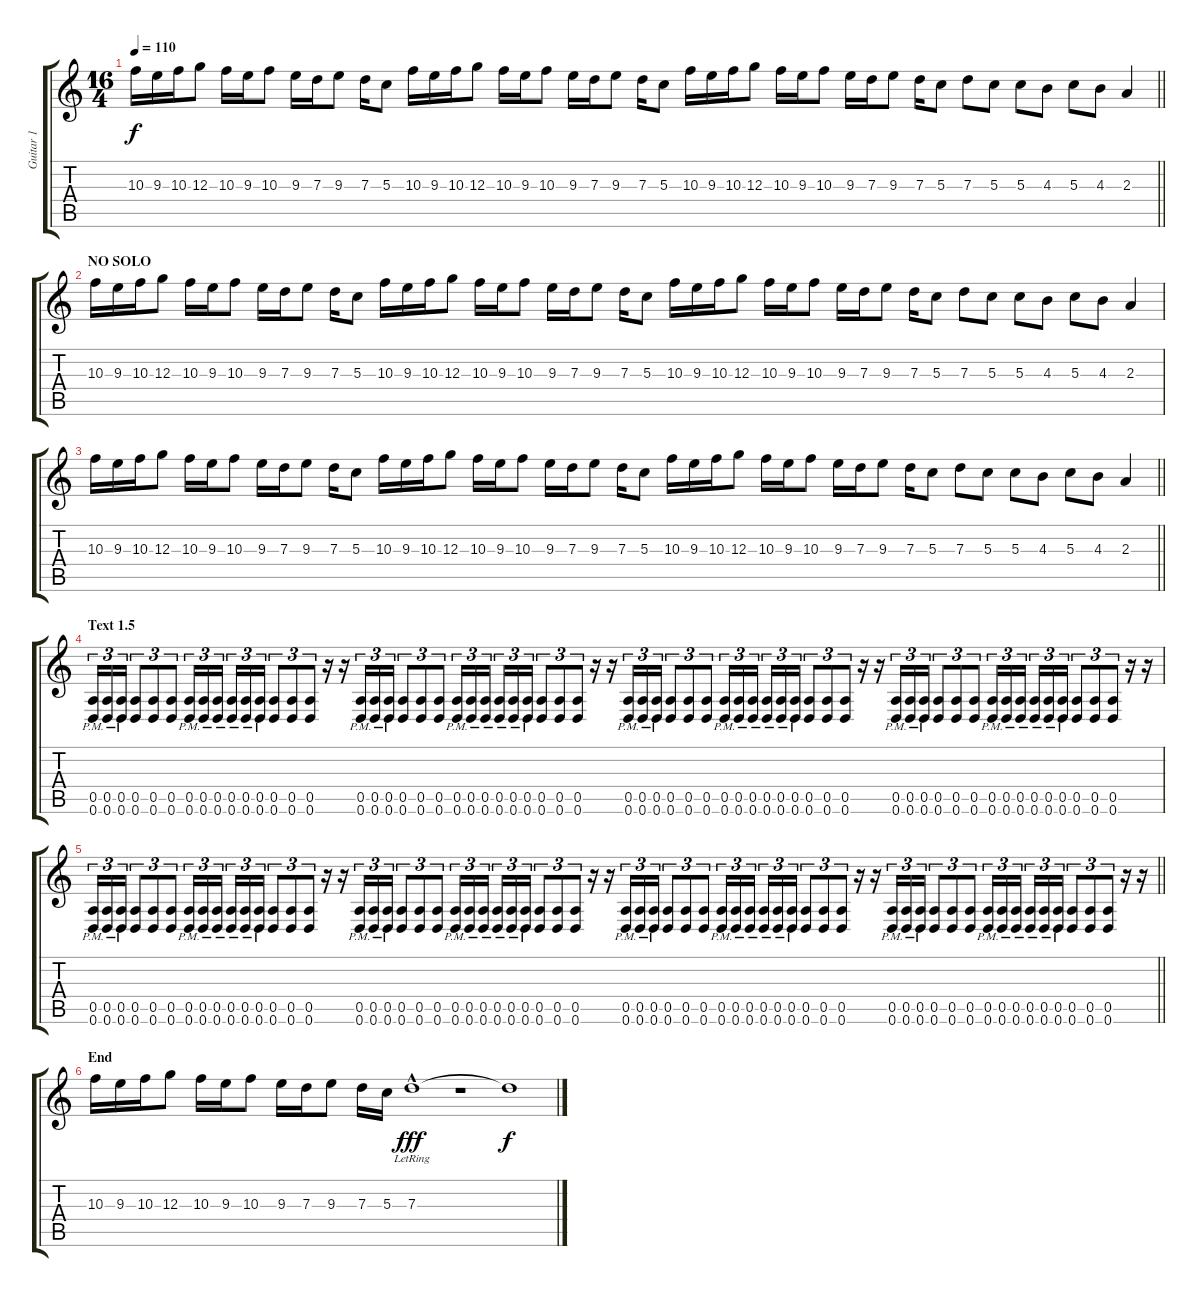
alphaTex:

\track ("Guitar 1" "Guitar 1") {instrument distortionguitar}
\staff {score tabs}
\tuning (E4 B3 G3 D3 A2 D2) {hide}
\ts (16 4)
\tempo 110
\clef g2
\barLineRight lightlight
\ks c
10.3.16{dy f} 9.3.16 10.3.16 12.3.8 10.3.16 9.3.16 10.3.8 9.3.16 7.3.16 9.3.8 7.3.16 5.3.8 10.3.16 9.3.16 10.3.16 12.3.8 10.3.16 9.3.16 10.3.8 9.3.16 7.3.16 9.3.8 7.3.16 5.3.8 10.3.16 9.3.16 10.3.16 12.3.8 10.3.16 9.3.16 10.3.8 9.3.16 7.3.16 9.3.8 7.3.16 5.3.8 7.3.8 5.3.8 5.3.8 4.3.8 5.3.8 4.3.8 2.3.4 |
\section ("" "NO SOLO")
10.3.16 9.3.16 10.3.16 12.3.8 10.3.16 9.3.16 10.3.8 9.3.16 7.3.16 9.3.8 7.3.16 5.3.8 10.3.16 9.3.16 10.3.16 12.3.8 10.3.16 9.3.16 10.3.8 9.3.16 7.3.16 9.3.8 7.3.16 5.3.8 10.3.16 9.3.16 10.3.16 12.3.8 10.3.16 9.3.16 10.3.8 9.3.16 7.3.16 9.3.8 7.3.16 5.3.8 7.3.8 5.3.8 5.3.8 4.3.8 5.3.8 4.3.8 2.3.4 |
\barLineRight lightlight
10.3.16 9.3.16 10.3.16 12.3.8 10.3.16 9.3.16 10.3.8 9.3.16 7.3.16 9.3.8 7.3.16 5.3.8 10.3.16 9.3.16 10.3.16 12.3.8 10.3.16 9.3.16 10.3.8 9.3.16 7.3.16 9.3.8 7.3.16 5.3.8 10.3.16 9.3.16 10.3.16 12.3.8 10.3.16 9.3.16 10.3.8 9.3.16 7.3.16 9.3.8 7.3.16 5.3.8 7.3.8 5.3.8 5.3.8 4.3.8 5.3.8 4.3.8 2.3.4 |
\section ("" "Text 1.5")
(0.5{pm} 0.6{pm}).16{tu (3 2)} (0.5{pm} 0.6{pm}).16{tu (3 2)} (0.5{pm} 0.6{pm}).16{tu (3 2)} (0.5 0.6).8{tu (3 2)} (0.5 0.6).8{tu (3 2)} (0.5 0.6).8{tu (3 2)} (0.5{pm} 0.6{pm}).16{tu (3 2)} (0.5{pm} 0.6{pm}).16{tu (3 2)} (0.5{pm} 0.6{pm}).16{tu (3 2)} (0.5{pm} 0.6{pm}).16{tu (3 2)} (0.5{pm} 0.6{pm}).16{tu (3 2)} (0.5{pm} 0.6{pm}).16{tu (3 2)} (0.5 0.6).8{tu (3 2)} (0.5 0.6).8{tu (3 2)} (0.5 0.6).8{tu (3 2)} r.16 r.16 (0.5{pm} 0.6{pm}).16{tu (3 2)} (0.5{pm} 0.6{pm}).16{tu (3 2)} (0.5{pm} 0.6{pm}).16{tu (3 2)} (0.5 0.6).8{tu (3 2)} (0.5 0.6).8{tu (3 2)} (0.5 0.6).8{tu (3 2)} (0.5{pm} 0.6{pm}).16{tu (3 2)} (0.5{pm} 0.6{pm}).16{tu (3 2)} (0.5{pm} 0.6{pm}).16{tu (3 2)} (0.5{pm} 0.6{pm}).16{tu (3 2)} (0.5{pm} 0.6{pm}).16{tu (3 2)} (0.5{pm} 0.6{pm}).16{tu (3 2)} (0.5 0.6).8{tu (3 2)} (0.5 0.6).8{tu (3 2)} (0.5 0.6).8{tu (3 2)} r.16 r.16 (0.5{pm} 0.6{pm}).16{tu (3 2)} (0.5{pm} 0.6{pm}).16{tu (3 2)} (0.5{pm} 0.6{pm}).16{tu (3 2)} (0.5 0.6).8{tu (3 2)} (0.5 0.6).8{tu (3 2)} (0.5 0.6).8{tu (3 2)} (0.5{pm} 0.6{pm}).16{tu (3 2)} (0.5{pm} 0.6{pm}).16{tu (3 2)} (0.5{pm} 0.6{pm}).16{tu (3 2)} (0.5{pm} 0.6{pm}).16{tu (3 2)} (0.5{pm} 0.6{pm}).16{tu (3 2)} (0.5{pm} 0.6{pm}).16{tu (3 2)} (0.5 0.6).8{tu (3 2)} (0.5 0.6).8{tu (3 2)} (0.5 0.6).8{tu (3 2)} r.16 r.16 (0.5{pm} 0.6{pm}).16{tu (3 2)} (0.5{pm} 0.6{pm}).16{tu (3 2)} (0.5{pm} 0.6{pm}).16{tu (3 2)} (0.5 0.6).8{tu (3 2)} (0.5 0.6).8{tu (3 2)} (0.5 0.6).8{tu (3 2)} (0.5{pm} 0.6{pm}).16{tu (3 2)} (0.5{pm} 0.6{pm}).16{tu (3 2)} (0.5{pm} 0.6{pm}).16{tu (3 2)} (0.5{pm} 0.6{pm}).16{tu (3 2)} (0.5{pm} 0.6{pm}).16{tu (3 2)} (0.5{pm} 0.6{pm}).16{tu (3 2)} (0.5 0.6).8{tu (3 2)} (0.5 0.6).8{tu (3 2)} (0.5 0.6).8{tu (3 2)} r.16 r.16 |
\barLineRight lightlight
(0.5{pm} 0.6{pm}).16{tu (3 2)} (0.5{pm} 0.6{pm}).16{tu (3 2)} (0.5{pm} 0.6{pm}).16{tu (3 2)} (0.5 0.6).8{tu (3 2)} (0.5 0.6).8{tu (3 2)} (0.5 0.6).8{tu (3 2)} (0.5{pm} 0.6{pm}).16{tu (3 2)} (0.5{pm} 0.6{pm}).16{tu (3 2)} (0.5{pm} 0.6{pm}).16{tu (3 2)} (0.5{pm} 0.6{pm}).16{tu (3 2)} (0.5{pm} 0.6{pm}).16{tu (3 2)} (0.5{pm} 0.6{pm}).16{tu (3 2)} (0.5 0.6).8{tu (3 2)} (0.5 0.6).8{tu (3 2)} (0.5 0.6).8{tu (3 2)} r.16 r.16 (0.5{pm} 0.6{pm}).16{tu (3 2)} (0.5{pm} 0.6{pm}).16{tu (3 2)} (0.5{pm} 0.6{pm}).16{tu (3 2)} (0.5 0.6).8{tu (3 2)} (0.5 0.6).8{tu (3 2)} (0.5 0.6).8{tu (3 2)} (0.5{pm} 0.6{pm}).16{tu (3 2)} (0.5{pm} 0.6{pm}).16{tu (3 2)} (0.5{pm} 0.6{pm}).16{tu (3 2)} (0.5{pm} 0.6{pm}).16{tu (3 2)} (0.5{pm} 0.6{pm}).16{tu (3 2)} (0.5{pm} 0.6{pm}).16{tu (3 2)} (0.5 0.6).8{tu (3 2)} (0.5 0.6).8{tu (3 2)} (0.5 0.6).8{tu (3 2)} r.16 r.16 (0.5{pm} 0.6{pm}).16{tu (3 2)} (0.5{pm} 0.6{pm}).16{tu (3 2)} (0.5{pm} 0.6{pm}).16{tu (3 2)} (0.5 0.6).8{tu (3 2)} (0.5 0.6).8{tu (3 2)} (0.5 0.6).8{tu (3 2)} (0.5{pm} 0.6{pm}).16{tu (3 2)} (0.5{pm} 0.6{pm}).16{tu (3 2)} (0.5{pm} 0.6{pm}).16{tu (3 2)} (0.5{pm} 0.6{pm}).16{tu (3 2)} (0.5{pm} 0.6{pm}).16{tu (3 2)} (0.5{pm} 0.6{pm}).16{tu (3 2)} (0.5 0.6).8{tu (3 2)} (0.5 0.6).8{tu (3 2)} (0.5 0.6).8{tu (3 2)} r.16 r.16 (0.5{pm} 0.6{pm}).16{tu (3 2)} (0.5{pm} 0.6{pm}).16{tu (3 2)} (0.5{pm} 0.6{pm}).16{tu (3 2)} (0.5 0.6).8{tu (3 2)} (0.5 0.6).8{tu (3 2)} (0.5 0.6).8{tu (3 2)} (0.5{pm} 0.6{pm}).16{tu (3 2)} (0.5{pm} 0.6{pm}).16{tu (3 2)} (0.5{pm} 0.6{pm}).16{tu (3 2)} (0.5{pm} 0.6{pm}).16{tu (3 2)} (0.5{pm} 0.6{pm}).16{tu (3 2)} (0.5{pm} 0.6{pm}).16{tu (3 2)} (0.5 0.6).8{tu (3 2)} (0.5 0.6).8{tu (3 2)} (0.5 0.6).8{tu (3 2)} r.16 r.16 |
\section ("" "End")
10.3.16 9.3.16 10.3.16 12.3.8 10.3.16 9.3.16 10.3.8 9.3.16 7.3.16 9.3.8 7.3.16 5.3.16 7.3{hac lr}.1{dy fff} r.1 7.3{t}.1{dy f}
